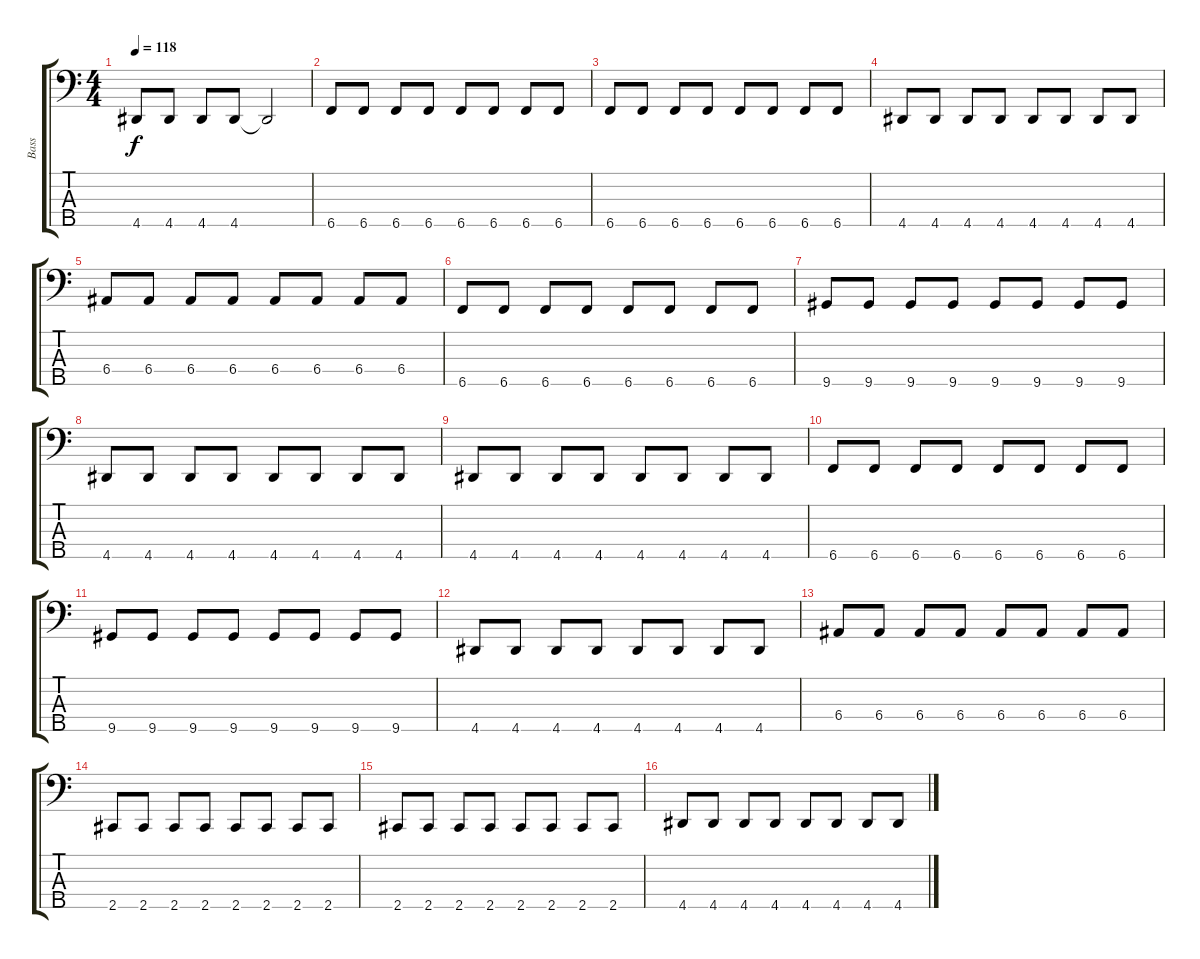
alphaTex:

\track ("Bass" "Bass") {instrument electricbassfinger}
\staff {score tabs}
\tuning (G2 D2 A1 E1 B0) {hide}
\ts (4 4)
\tempo 118
\clef f4
\ks c
4.5.8{dy f} 4.5.8 4.5.8 4.5.8 4.5{t}.2 |
6.5.8 6.5.8 6.5.8 6.5.8 6.5.8 6.5.8 6.5.8 6.5.8 |
6.5.8 6.5.8 6.5.8 6.5.8 6.5.8 6.5.8 6.5.8 6.5.8 |
4.5.8 4.5.8 4.5.8 4.5.8 4.5.8 4.5.8 4.5.8 4.5.8 |
6.4.8 6.4.8 6.4.8 6.4.8 6.4.8 6.4.8 6.4.8 6.4.8 |
6.5.8 6.5.8 6.5.8 6.5.8 6.5.8 6.5.8 6.5.8 6.5.8 |
9.5.8 9.5.8 9.5.8 9.5.8 9.5.8 9.5.8 9.5.8 9.5.8 |
4.5.8 4.5.8 4.5.8 4.5.8 4.5.8 4.5.8 4.5.8 4.5.8 |
4.5.8 4.5.8 4.5.8 4.5.8 4.5.8 4.5.8 4.5.8 4.5.8 |
6.5.8 6.5.8 6.5.8 6.5.8 6.5.8 6.5.8 6.5.8 6.5.8 |
9.5.8 9.5.8 9.5.8 9.5.8 9.5.8 9.5.8 9.5.8 9.5.8 |
4.5.8 4.5.8 4.5.8 4.5.8 4.5.8 4.5.8 4.5.8 4.5.8 |
6.4.8 6.4.8 6.4.8 6.4.8 6.4.8 6.4.8 6.4.8 6.4.8 |
2.5.8 2.5.8 2.5.8 2.5.8 2.5.8 2.5.8 2.5.8 2.5.8 |
2.5.8 2.5.8 2.5.8 2.5.8 2.5.8 2.5.8 2.5.8 2.5.8 |
4.5.8 4.5.8 4.5.8 4.5.8 4.5.8 4.5.8 4.5.8 4.5.8
